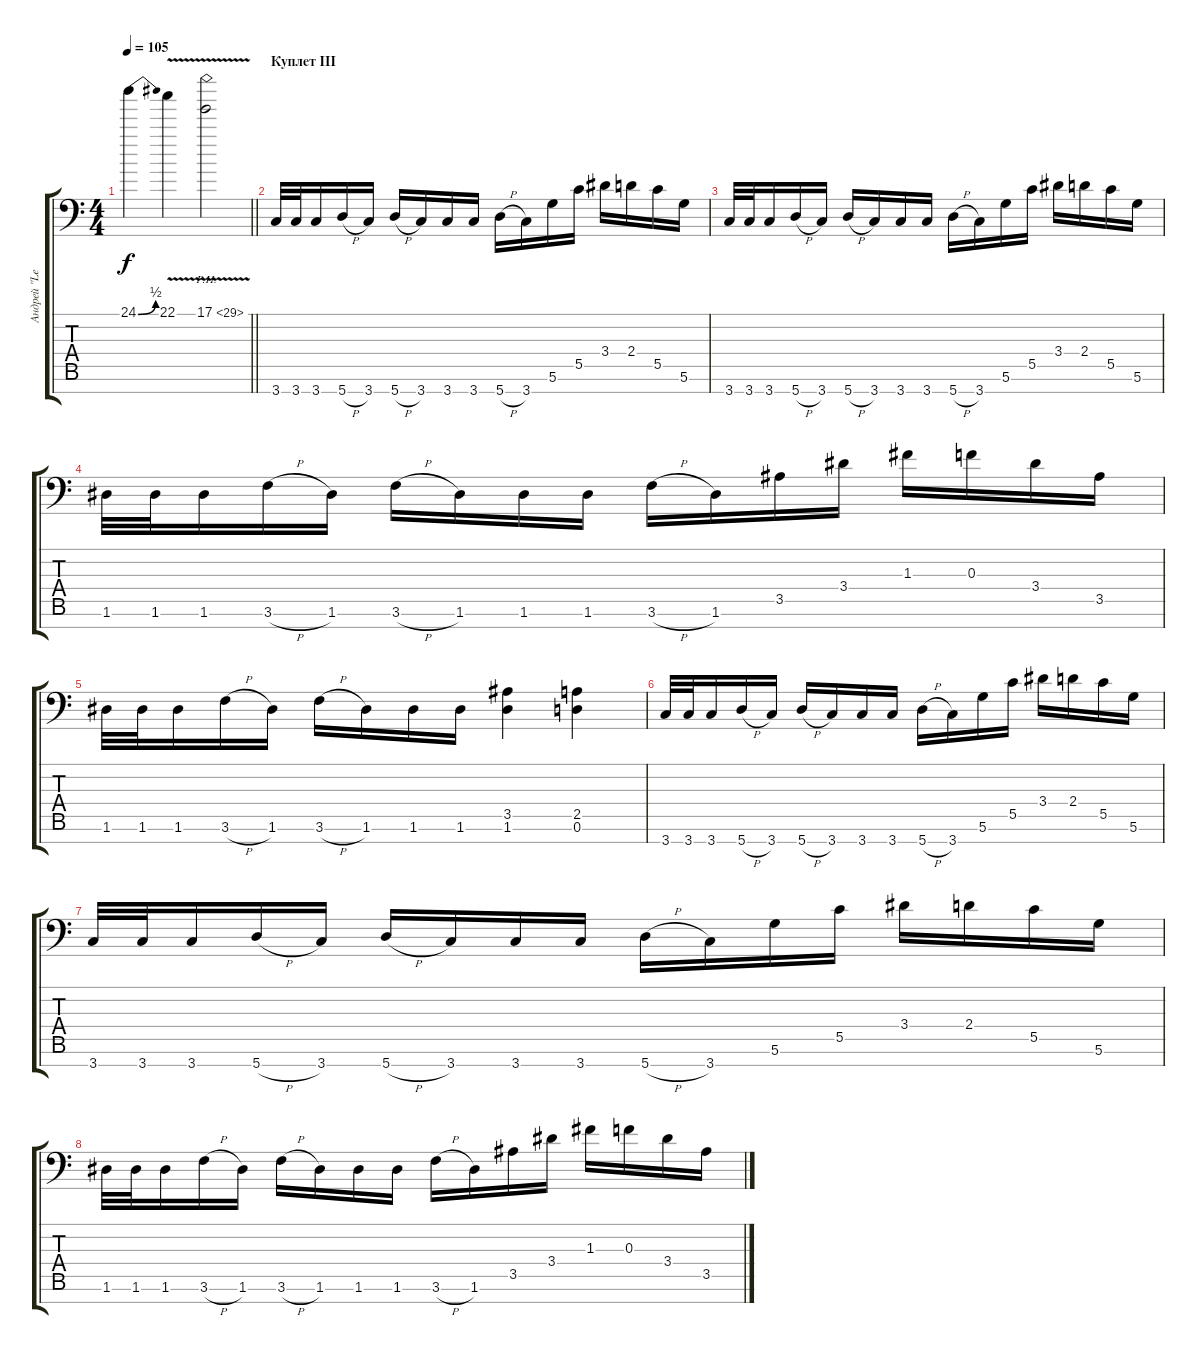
\track ("Андрей \"Leo\" Леонтьев" "Андрей \"Le") {instrument overdrivenguitar}
\staff {score tabs}
\tuning (D4 A3 F3 C3 G2 D2 A1) {hide}
\ts (4 4)
\tempo 105
\clef f4
\barLineRight lightlight
\ks c
24.1{be (bend 0 0 60 2)}.4{dy f} 22.1{v}.4 17.1{ph 12 v}.2 |
\section ("" "Куплет III")
3.7.32 3.7.32 3.7.16 5.7{h}.16 3.7.16 5.7{h}.16 3.7.16 3.7.16 3.7.16 5.7{h}.16 3.7.16 5.6.16 5.5.16 3.4.16 2.4.16 5.5.16 5.6.16 |
3.7.32 3.7.32 3.7.16 5.7{h}.16 3.7.16 5.7{h}.16 3.7.16 3.7.16 3.7.16 5.7{h}.16 3.7.16 5.6.16 5.5.16 3.4.16 2.4.16 5.5.16 5.6.16 |
1.6.32 1.6.32 1.6.16 3.6{h}.16 1.6.16 3.6{h}.16 1.6.16 1.6.16 1.6.16 3.6{h}.16 1.6.16 3.5.16 3.4.16 1.3.16 0.3.16 3.4.16 3.5.16 |
1.6.32 1.6.32 1.6.16 3.6{h}.16 1.6.16 3.6{h}.16 1.6.16 1.6.16 1.6.16 (3.5 1.6).4 (2.5 0.6).4 |
3.7.32 3.7.32 3.7.16 5.7{h}.16 3.7.16 5.7{h}.16 3.7.16 3.7.16 3.7.16 5.7{h}.16 3.7.16 5.6.16 5.5.16 3.4.16 2.4.16 5.5.16 5.6.16 |
3.7.32 3.7.32 3.7.16 5.7{h}.16 3.7.16 5.7{h}.16 3.7.16 3.7.16 3.7.16 5.7{h}.16 3.7.16 5.6.16 5.5.16 3.4.16 2.4.16 5.5.16 5.6.16 |
1.6.32 1.6.32 1.6.16 3.6{h}.16 1.6.16 3.6{h}.16 1.6.16 1.6.16 1.6.16 3.6{h}.16 1.6.16 3.5.16 3.4.16 1.3.16 0.3.16 3.4.16 3.5.16
